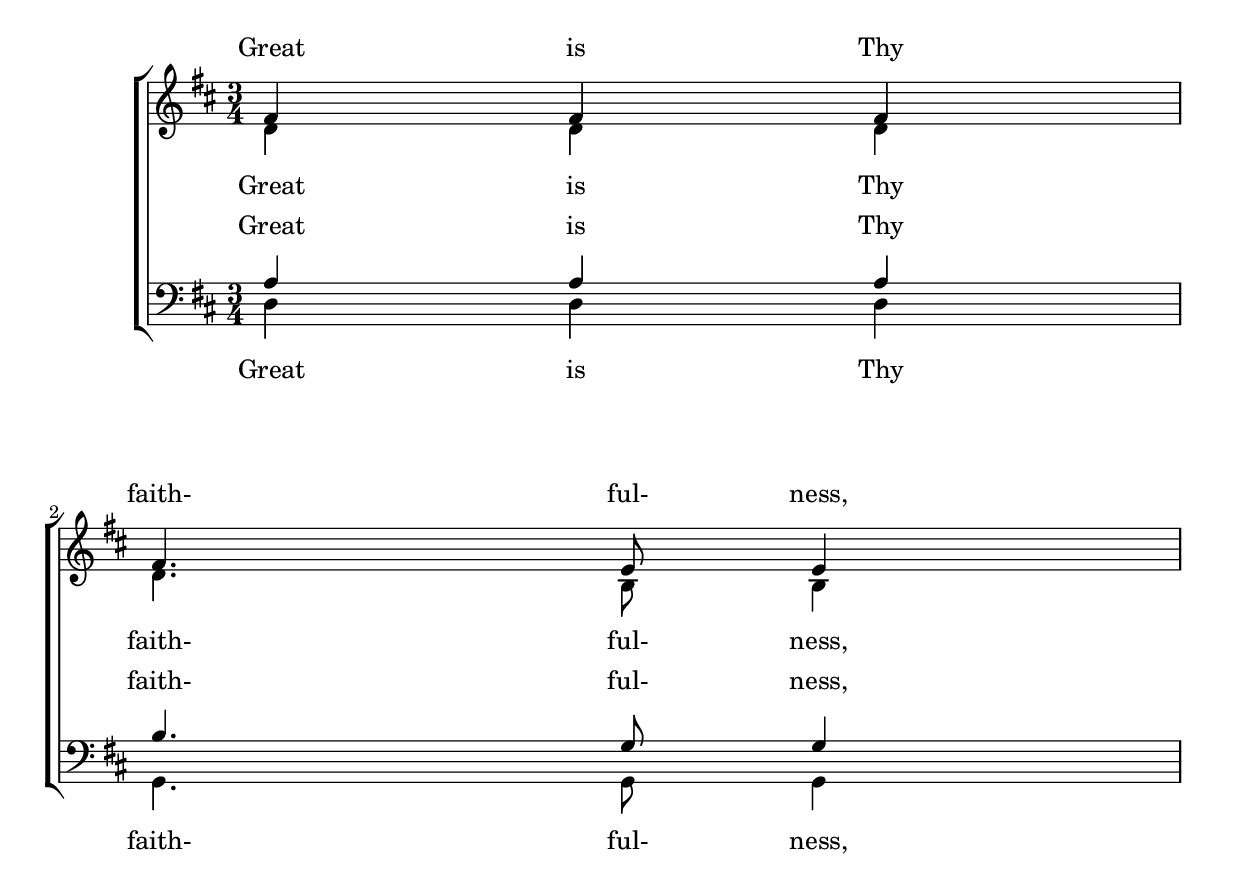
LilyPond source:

% DO NOT EDIT this file manually; it is automatically
% generated from Documentation/snippets/new
% Make any changes in Documentation/snippets/new/
% and then run scripts/auxiliar/makelsr.py
%
% This file is in the public domain.
%% Note: this file works from version 2.14.0
\version "2.14.0"

\header {
%% Translation of GIT committish: 27b1197f3bae8512c14d946752cd3e40e7c76016
  doctitlede = "Textverteilung wie in Version 2.12 für neuere Versionen"

  texidocde = "
Die vertikale Maschine für die Platzverteilung wurde für die Version 2.14
verändert.  Das kann dazu führen, dass Gesangstext unterschiedlich
verteilt wird.  Es ist möglich, die Eigenschaften der @code{Lyric}-
und @code{Staff}-Kontexte so einzustellen, dass die Platzverteilung
wie in der Version 2.12 arbeitet.
"


%% Translation of GIT committish: 3b125956b08d27ef39cd48bfa3a2f1e1bb2ae8b4
  texidocfr = "
La version 2.14 a donné naissance à un nouveau moteur pour l'espacement
vertical des paroles.  Celles-ci peuvent donc se retrouver positionnées
différemment.  Le moteur adoptera les usages de la version 2.12 une fois
que vous aurez réglé certaines propriétés des contextes @code{Lyric} et
@code{Staff}.

"
  doctitlefr = "Espacement des paroles selon les pratiques de la version 2.12"


  lsrtags = "vocal-music"

  doctitle = "Obtaining 2.12 lyrics spacing in newer versions"

  texidoc = "
The vertical spacing engine changed for version 2.14.  This can
cause lyrics to be spaced differently.  It is possible to set
properties for @code{Lyric} and @code{Staff} contexts to get the
spacing engine to behave as it did in version 2.12.
"
} % begin verbatim


global = {
  \key d \major
  \time 3/4
}

sopMusic = \relative c' {
  % VERSE ONE
  fis4 fis fis | \break
  fis4. e8 e4
}

altoMusic = \relative c' {
  % VERSE ONE
  d4 d d |
  d4. b8 b4 |
}

tenorMusic = \relative c' {
  a4 a a |
  b4. g8 g4 |
}

bassMusic = \relative c {
  d4 d d |
  g,4. g8 g4 |
}

words = \lyricmode {
  Great is Thy faith- ful- ness,
}

\score {
  \new ChoirStaff <<
    \new Lyrics = sopranos
    \new Staff = women <<
      \new Voice = "sopranos" {
        \voiceOne
        \global \sopMusic
      }
      \new Voice = "altos" {
        \voiceTwo
        \global \altoMusic
      }
    >>
    \new Lyrics = "altos"
    \new Lyrics = "tenors"
    \new Staff = men <<
      \clef bass
      \new Voice = "tenors" {
        \voiceOne
        \global \tenorMusic
      }
      \new Voice = "basses" {
        \voiceTwo  \global \bassMusic
      }
    >>
    \new Lyrics = basses
    \context Lyrics = sopranos \lyricsto sopranos \words
    \context Lyrics = altos \lyricsto altos \words
    \context Lyrics = tenors \lyricsto tenors \words
    \context Lyrics = basses \lyricsto basses \words
  >>
  \layout {
    \context {
      \Lyrics
      \override VerticalAxisGroup #'staff-affinity = ##f
      \override VerticalAxisGroup #'staff-staff-spacing =
        #'((basic-distance . 0)
	   (minimum-distance . 2)
	   (padding . 2))
    }
    \context {
      \Staff
      \override VerticalAxisGroup #'staff-staff-spacing =
        #'((basic-distance . 0)
	   (minimum-distance . 2)
	   (padding . 2))
    }
  }
}

